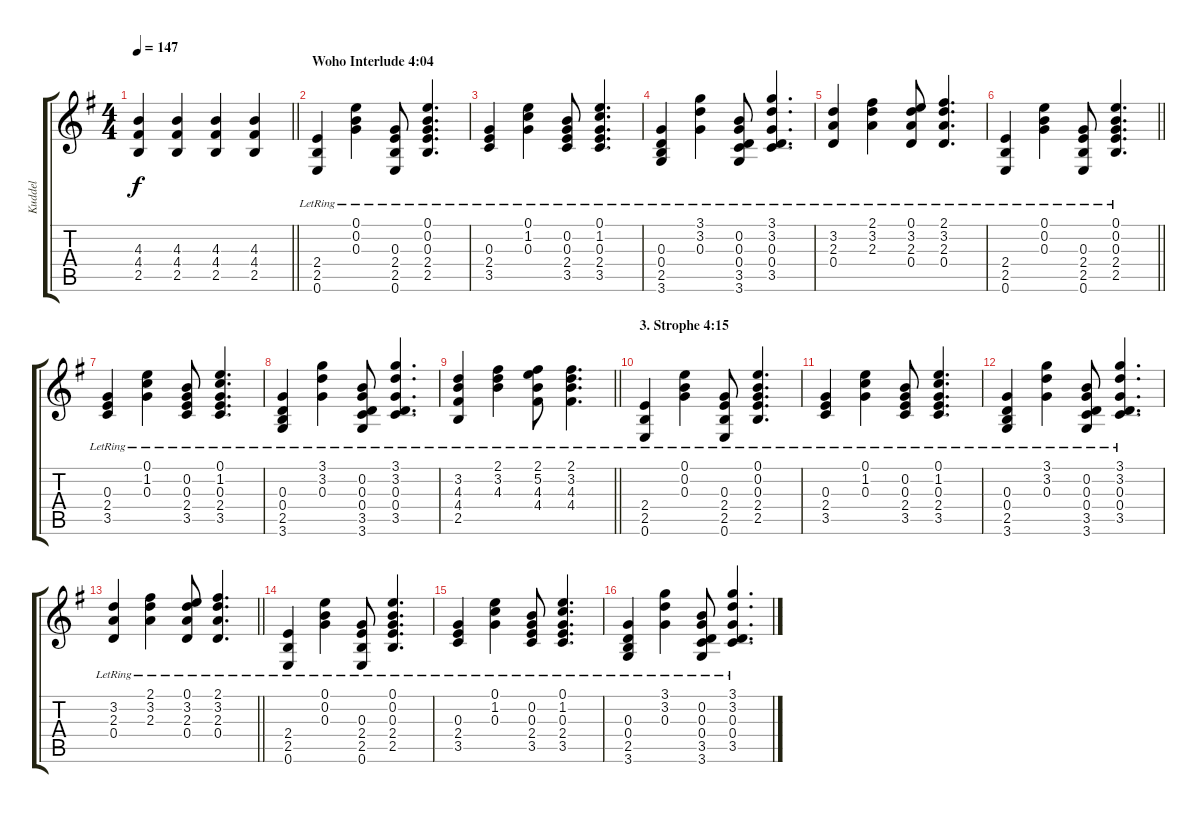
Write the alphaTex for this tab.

\track ("Kuddel" "Kuddel") {instrument electricguitarclean}
\staff {score tabs}
\tuning (E4 B3 G3 D3 A2 E2) {hide}
\ts (4 4)
\tempo 147
\clef g2
\barLineRight lightlight
\ks g
(4.3 4.4 2.5).4{dy f} (4.3 4.4 2.5).4 (4.3 4.4 2.5).4 (4.3 4.4 2.5).4 |
\section ("" "Woho Interlude 4:04")
(2.4{lr} 2.5{lr} 0.6{lr}).4{instrument electricguitarclean} (0.1{lr} 0.2{lr} 0.3{lr}).4 (0.3{lr} 2.4{lr} 2.5{lr} 0.6).8 (0.1{lr} 0.2{lr} 0.3{lr} 2.4{lr} 2.5{lr}).4{d} |
(0.3{lr} 2.4{lr} 3.5{lr}).4 (0.1{lr} 1.2{lr} 0.3{lr}).4 (0.2{lr} 0.3{lr} 2.4{lr} 3.5{lr}).8 (0.1 1.2{lr} 0.3{lr} 2.4{lr} 3.5{lr}).4{d} |
(0.3{lr} 0.4{lr} 2.5{lr} 3.6).4 (3.1{lr} 3.2{lr} 0.3{lr}).4 (0.2{lr} 0.3{lr} 0.4{lr} 3.5{lr} 3.6).8 (3.1 3.2{lr} 0.3{lr} 0.4{lr} 3.5{lr}).4{d} |
(3.2 2.3{lr} 0.4{lr}).4 (2.1{lr} 3.2{lr} 2.3{lr}).4 (0.1 3.2{lr} 2.3{lr} 0.4{lr}).8 (2.1 3.2{lr} 2.3{lr} 0.4{lr}).4{d} |
\barLineRight lightlight
(2.4{lr} 2.5{lr} 0.6{lr}).4 (0.1{lr} 0.2{lr} 0.3{lr}).4 (0.3{lr} 2.4{lr} 2.5{lr} 0.6).8 (0.1{lr} 0.2{lr} 0.3{lr} 2.4{lr} 2.5{lr}).4{d} |
(0.3{lr} 2.4{lr} 3.5{lr}).4 (0.1{lr} 1.2{lr} 0.3{lr}).4 (0.2{lr} 0.3{lr} 2.4{lr} 3.5{lr}).8 (0.1 1.2{lr} 0.3{lr} 2.4{lr} 3.5{lr}).4{d} |
(0.3{lr} 0.4{lr} 2.5{lr} 3.6).4 (3.1{lr} 3.2{lr} 0.3{lr}).4 (0.2{lr} 0.3{lr} 0.4{lr} 3.5{lr} 3.6).8 (3.1 3.2{lr} 0.3{lr} 0.4{lr} 3.5{lr}).4{d} |
\barLineRight lightlight
(3.2 4.3{lr} 4.4{lr} 2.5).4 (2.1{lr} 3.2{lr} 4.3{lr}).4 (2.1 5.2{lr} 4.3{lr} 4.4{lr}).8 (2.1 3.2{lr} 4.3{lr} 4.4{lr}).4{d} |
\section ("" "3. Strophe 4:15")
(2.4{lr} 2.5{lr} 0.6{lr}).4 (0.1{lr} 0.2{lr} 0.3{lr}).4 (0.3{lr} 2.4{lr} 2.5{lr} 0.6).8 (0.1{lr} 0.2{lr} 0.3{lr} 2.4{lr} 2.5{lr}).4{d} |
(0.3{lr} 2.4{lr} 3.5{lr}).4 (0.1{lr} 1.2{lr} 0.3{lr}).4 (0.2{lr} 0.3{lr} 2.4{lr} 3.5{lr}).8 (0.1 1.2{lr} 0.3{lr} 2.4{lr} 3.5{lr}).4{d} |
(0.3{lr} 0.4{lr} 2.5{lr} 3.6).4 (3.1{lr} 3.2{lr} 0.3{lr}).4 (0.2{lr} 0.3{lr} 0.4{lr} 3.5{lr} 3.6).8 (3.1 3.2{lr} 0.3{lr} 0.4{lr} 3.5{lr}).4{d} |
\barLineRight lightlight
(3.2 2.3{lr} 0.4{lr}).4 (2.1{lr} 3.2{lr} 2.3{lr}).4 (0.1 3.2{lr} 2.3{lr} 0.4{lr}).8 (2.1 3.2{lr} 2.3{lr} 0.4{lr}).4{d} |
(2.4{lr} 2.5{lr} 0.6{lr}).4 (0.1{lr} 0.2{lr} 0.3{lr}).4 (0.3{lr} 2.4{lr} 2.5{lr} 0.6).8 (0.1{lr} 0.2{lr} 0.3{lr} 2.4{lr} 2.5{lr}).4{d} |
(0.3{lr} 2.4{lr} 3.5{lr}).4 (0.1{lr} 1.2{lr} 0.3{lr}).4 (0.2{lr} 0.3{lr} 2.4{lr} 3.5{lr}).8 (0.1 1.2{lr} 0.3{lr} 2.4{lr} 3.5{lr}).4{d} |
(0.3{lr} 0.4{lr} 2.5{lr} 3.6).4 (3.1{lr} 3.2{lr} 0.3{lr}).4 (0.2{lr} 0.3{lr} 0.4{lr} 3.5{lr} 3.6).8 (3.1 3.2{lr} 0.3{lr} 0.4{lr} 3.5{lr}).4{d}
